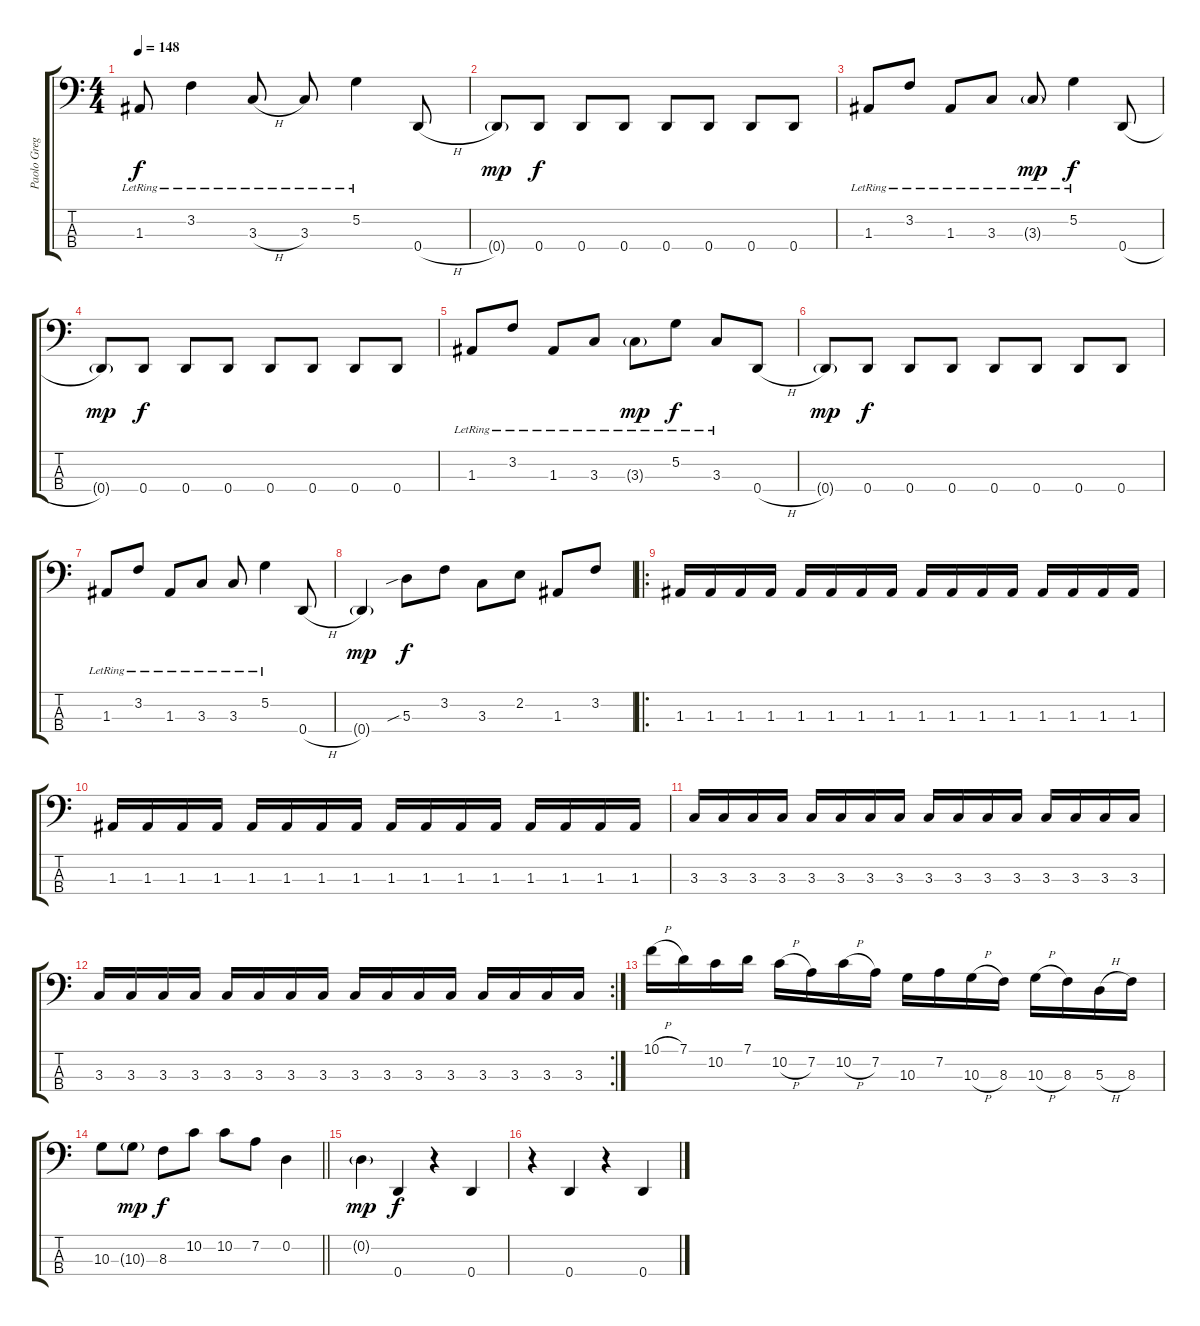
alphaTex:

\track ("Paolo Gregoletto" "Paolo Greg") {instrument electricbasspick}
\staff {score tabs}
\tuning (G2 D2 A1 D1) {hide}
\ts (4 4)
\tempo 148
\clef f4
\ks c
1.3{lr}.8{dy f} 3.2{lr}.4 3.3{h lr}.8 3.3{lr}.8 5.2{lr}.4 0.4{h}.8 |
0.4{g}.8{dy mp} 0.4.8{dy f} 0.4.8 0.4.8 0.4.8 0.4.8 0.4.8 0.4.8 |
1.3{lr}.8 3.2{lr}.8 1.3{lr}.8 3.3{lr}.8 3.3{g lr}.8{dy mp} 5.2{lr}.4{dy f} 0.4{h}.8 |
0.4{g}.8{dy mp} 0.4.8{dy f} 0.4.8 0.4.8 0.4.8 0.4.8 0.4.8 0.4.8 |
1.3{lr}.8 3.2{lr}.8 1.3{lr}.8 3.3{lr}.8 3.3{g lr}.8{dy mp} 5.2{lr}.8{dy f} 3.3{lr}.8 0.4{h}.8 |
0.4{g}.8{dy mp} 0.4.8{dy f} 0.4.8 0.4.8 0.4.8 0.4.8 0.4.8 0.4.8 |
1.3{lr}.8 3.2{lr}.8 1.3{lr}.8 3.3{lr}.8 3.3{lr}.8 5.2{lr}.4 0.4{h}.8 |
0.4{g}.4{dy mp} 5.3{sib}.8{dy f} 3.2.8 3.3.8 2.2.8 1.3.8 3.2.8 |
\ro
1.3.16 1.3.16 1.3.16 1.3.16 1.3.16 1.3.16 1.3.16 1.3.16 1.3.16 1.3.16 1.3.16 1.3.16 1.3.16 1.3.16 1.3.16 1.3.16 |
1.3.16 1.3.16 1.3.16 1.3.16 1.3.16 1.3.16 1.3.16 1.3.16 1.3.16 1.3.16 1.3.16 1.3.16 1.3.16 1.3.16 1.3.16 1.3.16 |
3.3.16 3.3.16 3.3.16 3.3.16 3.3.16 3.3.16 3.3.16 3.3.16 3.3.16 3.3.16 3.3.16 3.3.16 3.3.16 3.3.16 3.3.16 3.3.16 |
\rc 2
3.3.16 3.3.16 3.3.16 3.3.16 3.3.16 3.3.16 3.3.16 3.3.16 3.3.16 3.3.16 3.3.16 3.3.16 3.3.16 3.3.16 3.3.16 3.3.16 |
10.1{h}.16 7.1.16 10.2.16 7.1.16 10.2{h}.16 7.2.16 10.2{h}.16 7.2.16 10.3.16 7.2.16 10.3{h}.16 8.3.16 10.3{h}.16 8.3.16 5.3{h}.16 8.3.16 |
\barLineRight lightlight
10.3.8 10.3{g}.8{dy mp} 8.3.8{dy f} 10.2.8 10.2.8 7.2.8 0.2.4 |
0.2{g}.4{dy mp} 0.4.4{dy f} r.4 0.4.4 |
r.4 0.4.4 r.4 0.4.4
